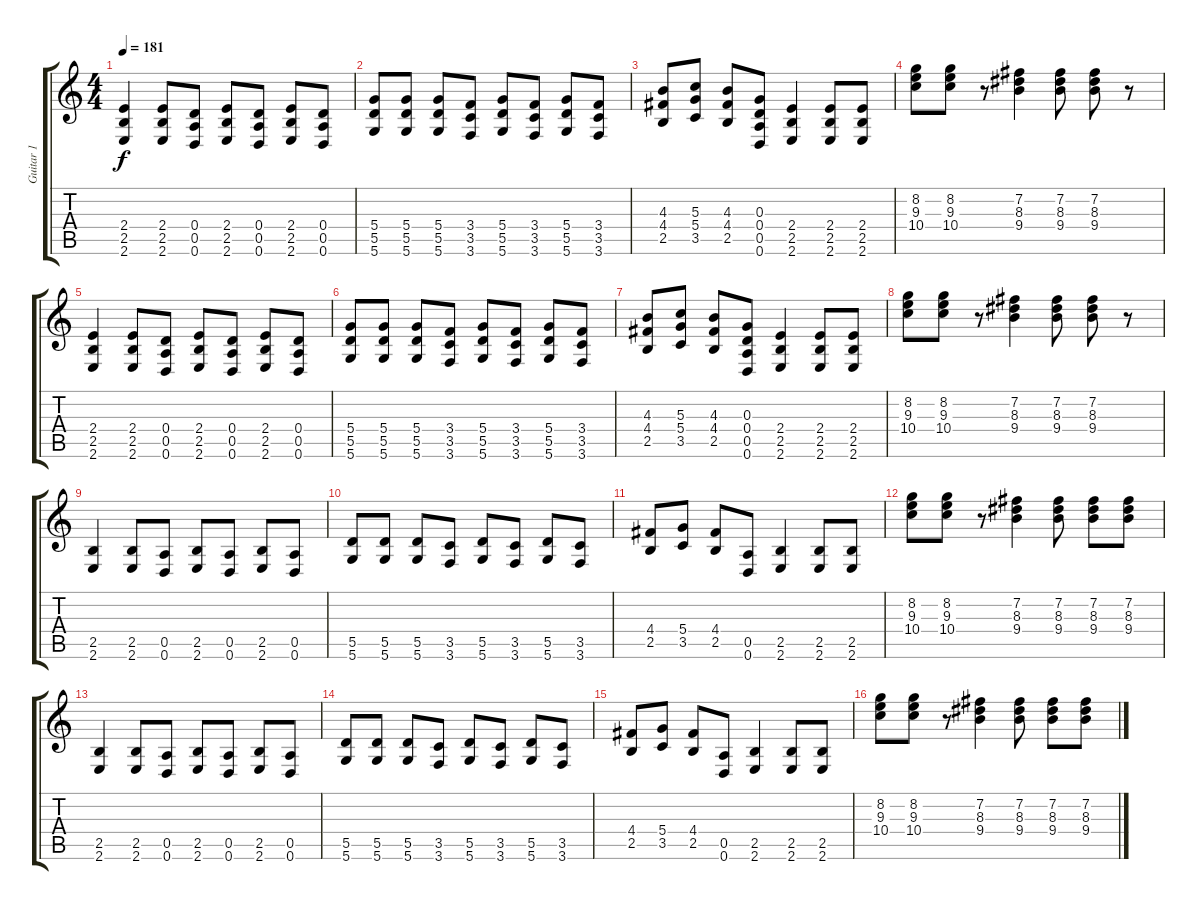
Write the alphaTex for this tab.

\track ("Guitar 1" "Guitar 1") {instrument overdrivenguitar}
\staff {score tabs}
\tuning (E4 B3 G3 D3 A2 D2) {hide}
\ts (4 4)
\tempo 181
\clef g2
\ks c
(2.4 2.5 2.6).4{dy f} (2.4 2.5 2.6).8 (0.4 0.5 0.6).8 (2.4 2.5 2.6).8 (0.4 0.5 0.6).8 (2.4 2.5 2.6).8 (0.4 0.5 0.6).8 |
(5.4 5.5 5.6).8 (5.4 5.5 5.6).8 (5.4 5.5 5.6).8 (3.4 3.5 3.6).8 (5.4 5.5 5.6).8 (3.4 3.5 3.6).8 (5.4 5.5 5.6).8 (3.4 3.5 3.6).8 |
(4.3 4.4 2.5).8 (5.3 5.4 3.5).8 (4.3 4.4 2.5).8 (0.3 0.4 0.5 0.6).8 (2.4 2.5 2.6).4 (2.4 2.5 2.6).8 (2.4 2.5 2.6).8 |
(8.2 9.3 10.4).8 (8.2 9.3 10.4).8 r.8 (7.2 8.3 9.4).4 (7.2 8.3 9.4).8 (7.2 8.3 9.4).8 r.8 |
(2.4 2.5 2.6).4 (2.4 2.5 2.6).8 (0.4 0.5 0.6).8 (2.4 2.5 2.6).8 (0.4 0.5 0.6).8 (2.4 2.5 2.6).8 (0.4 0.5 0.6).8 |
(5.4 5.5 5.6).8 (5.4 5.5 5.6).8 (5.4 5.5 5.6).8 (3.4 3.5 3.6).8 (5.4 5.5 5.6).8 (3.4 3.5 3.6).8 (5.4 5.5 5.6).8 (3.4 3.5 3.6).8 |
(4.3 4.4 2.5).8 (5.3 5.4 3.5).8 (4.3 4.4 2.5).8 (0.3 0.4 0.5 0.6).8 (2.4 2.5 2.6).4 (2.4 2.5 2.6).8 (2.4 2.5 2.6).8 |
(8.2 9.3 10.4).8 (8.2 9.3 10.4).8 r.8 (7.2 8.3 9.4).4 (7.2 8.3 9.4).8 (7.2 8.3 9.4).8 r.8 |
(2.5 2.6).4 (2.5 2.6).8 (0.5 0.6).8 (2.5 2.6).8 (0.5 0.6).8 (2.5 2.6).8 (0.5 0.6).8 |
(5.5 5.6).8 (5.5 5.6).8 (5.5 5.6).8 (3.5 3.6).8 (5.5 5.6).8 (3.5 3.6).8 (5.5 5.6).8 (3.5 3.6).8 |
(4.4 2.5).8 (5.4 3.5).8 (4.4 2.5).8 (0.5 0.6).8 (2.5 2.6).4 (2.5 2.6).8 (2.5 2.6).8 |
(8.2 9.3 10.4).8 (8.2 9.3 10.4).8 r.8 (7.2 8.3 9.4).4 (7.2 8.3 9.4).8 (7.2 8.3 9.4).8 (7.2 8.3 9.4).8 |
(2.5 2.6).4 (2.5 2.6).8 (0.5 0.6).8 (2.5 2.6).8 (0.5 0.6).8 (2.5 2.6).8 (0.5 0.6).8 |
(5.5 5.6).8 (5.5 5.6).8 (5.5 5.6).8 (3.5 3.6).8 (5.5 5.6).8 (3.5 3.6).8 (5.5 5.6).8 (3.5 3.6).8 |
(4.4 2.5).8 (5.4 3.5).8 (4.4 2.5).8 (0.5 0.6).8 (2.5 2.6).4 (2.5 2.6).8 (2.5 2.6).8 |
(8.2 9.3 10.4).8 (8.2 9.3 10.4).8 r.8 (7.2 8.3 9.4).4 (7.2 8.3 9.4).8 (7.2 8.3 9.4).8 (7.2 8.3 9.4).8
